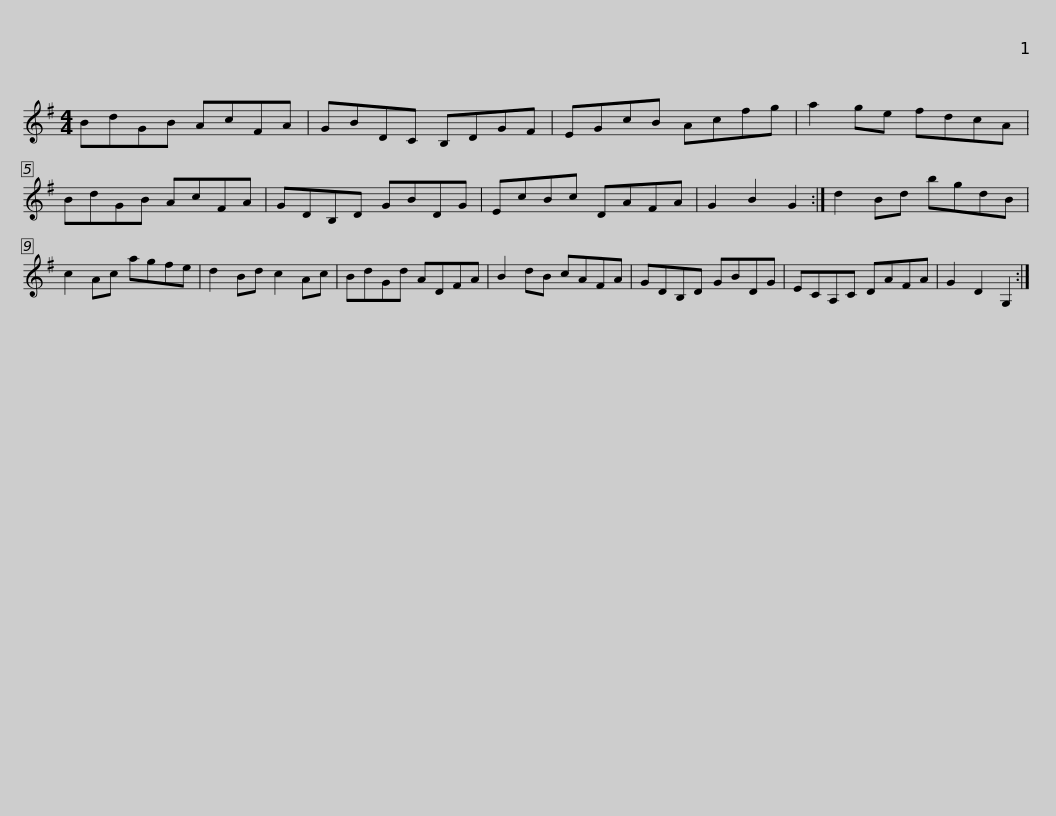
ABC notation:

X:1
L:1/8
M:4/4
I:linebreak $
K:G
V:1 treble
V:1
 BdGB AcFA | GBDC B,DGF | EGcB Acfg | a2 ge fdcA | BdGB AcFA |$ %5
 GDB,D GBDG | EcBc DAFA | G2 B2 G2 :| d2 Bd bgdB | c2 Ac agfe | %10
 d2 Bd c2 Ac |$ BdGd ADFA | B2 dB cAFA | GDB,D GBDG | ECA,C DAFA | %15
 G2 D2 G,2 :| %16
